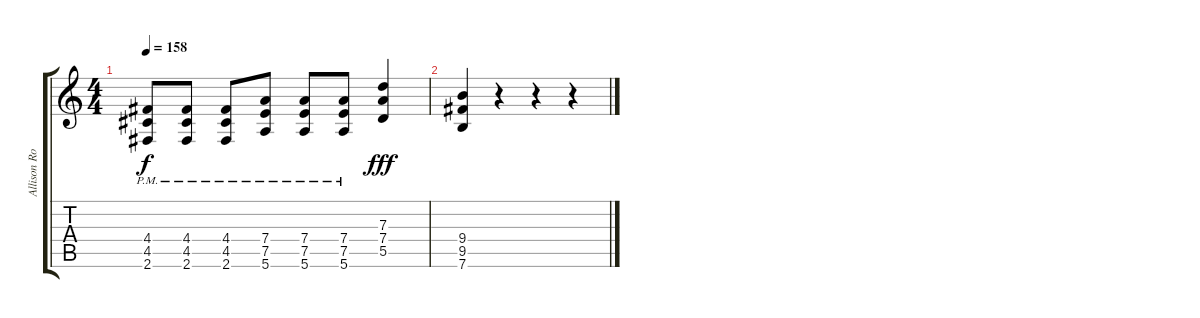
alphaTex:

\track ("Allison Robertson" "Allison Ro") {instrument overdrivenguitar bank 127}
\staff {score tabs}
\tuning (E4 B3 G3 D3 A2 E2) {hide}
\ts (4 4)
\tempo 158
\clef g2
\ks c
(4.4{pm} 4.5{pm} 2.6{pm}).8{dy f} (4.4{pm} 4.5{pm} 2.6{pm}).8 (4.4{pm} 4.5{pm} 2.6{pm}).8 (7.4{pm} 7.5{pm} 5.6{pm}).8 (7.4{pm} 7.5{pm} 5.6{pm}).8 (7.4{pm} 7.5{pm} 5.6{pm}).8 (7.3 7.4 5.5).4{dy fff} |
(9.4 9.5 7.6).4 r.4 r.4 r.4
